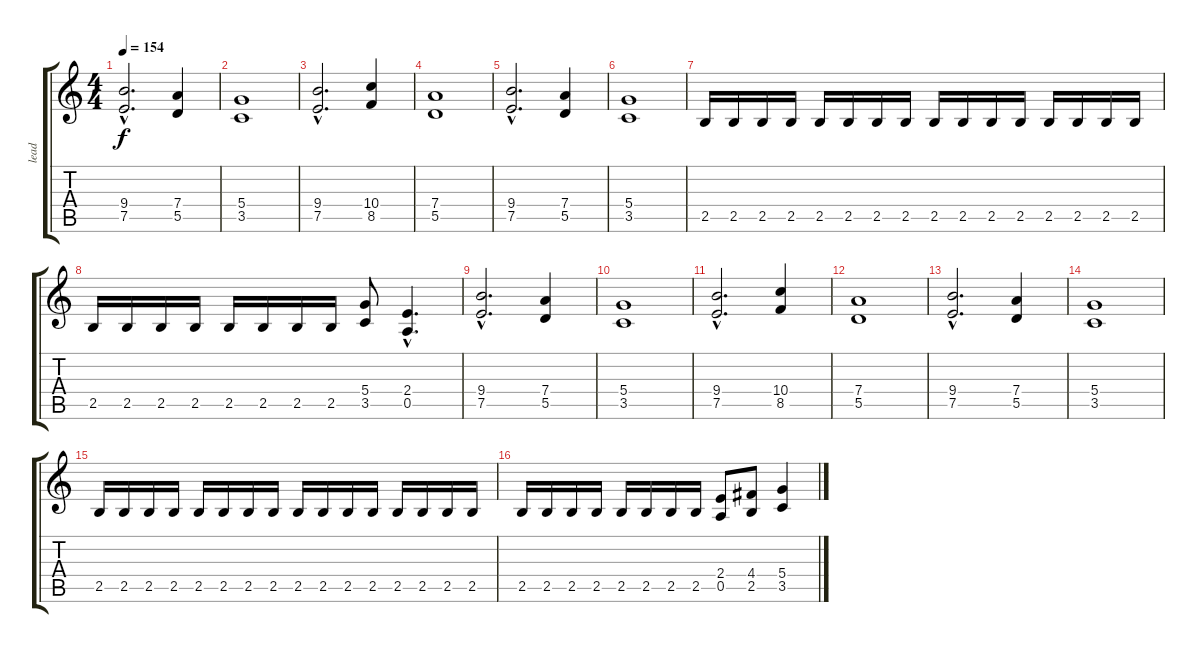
\track ("lead" "lead") {instrument distortionguitar}
\staff {score tabs}
\tuning (E4 B3 G3 D3 A2 E2) {hide}
\ts (4 4)
\tempo 154
\clef g2
\ks c
(9.4{hac} 7.5{hac}).2{d dy f} (7.4 5.5).4 |
(5.4 3.5).1 |
(9.4{hac} 7.5{hac}).2{d} (10.4 8.5).4 |
(7.4 5.5).1 |
(9.4{hac} 7.5{hac}).2{d} (7.4 5.5).4 |
(5.4 3.5).1 |
2.5.16 2.5.16 2.5.16 2.5.16 2.5.16 2.5.16 2.5.16 2.5.16 2.5.16 2.5.16 2.5.16 2.5.16 2.5.16 2.5.16 2.5.16 2.5.16 |
2.5.16 2.5.16 2.5.16 2.5.16 2.5.16 2.5.16 2.5.16 2.5.16 (5.4 3.5).8 (2.4{hac} 0.5{hac}).4{d} |
(9.4{hac} 7.5{hac}).2{d} (7.4 5.5).4 |
(5.4 3.5).1 |
(9.4{hac} 7.5{hac}).2{d} (10.4 8.5).4 |
(7.4 5.5).1 |
(9.4{hac} 7.5{hac}).2{d} (7.4 5.5).4 |
(5.4 3.5).1 |
2.5.16 2.5.16 2.5.16 2.5.16 2.5.16 2.5.16 2.5.16 2.5.16 2.5.16 2.5.16 2.5.16 2.5.16 2.5.16 2.5.16 2.5.16 2.5.16 |
2.5.16 2.5.16 2.5.16 2.5.16 2.5.16 2.5.16 2.5.16 2.5.16 (2.4 0.5).8 (4.4 2.5).8 (5.4 3.5).4
